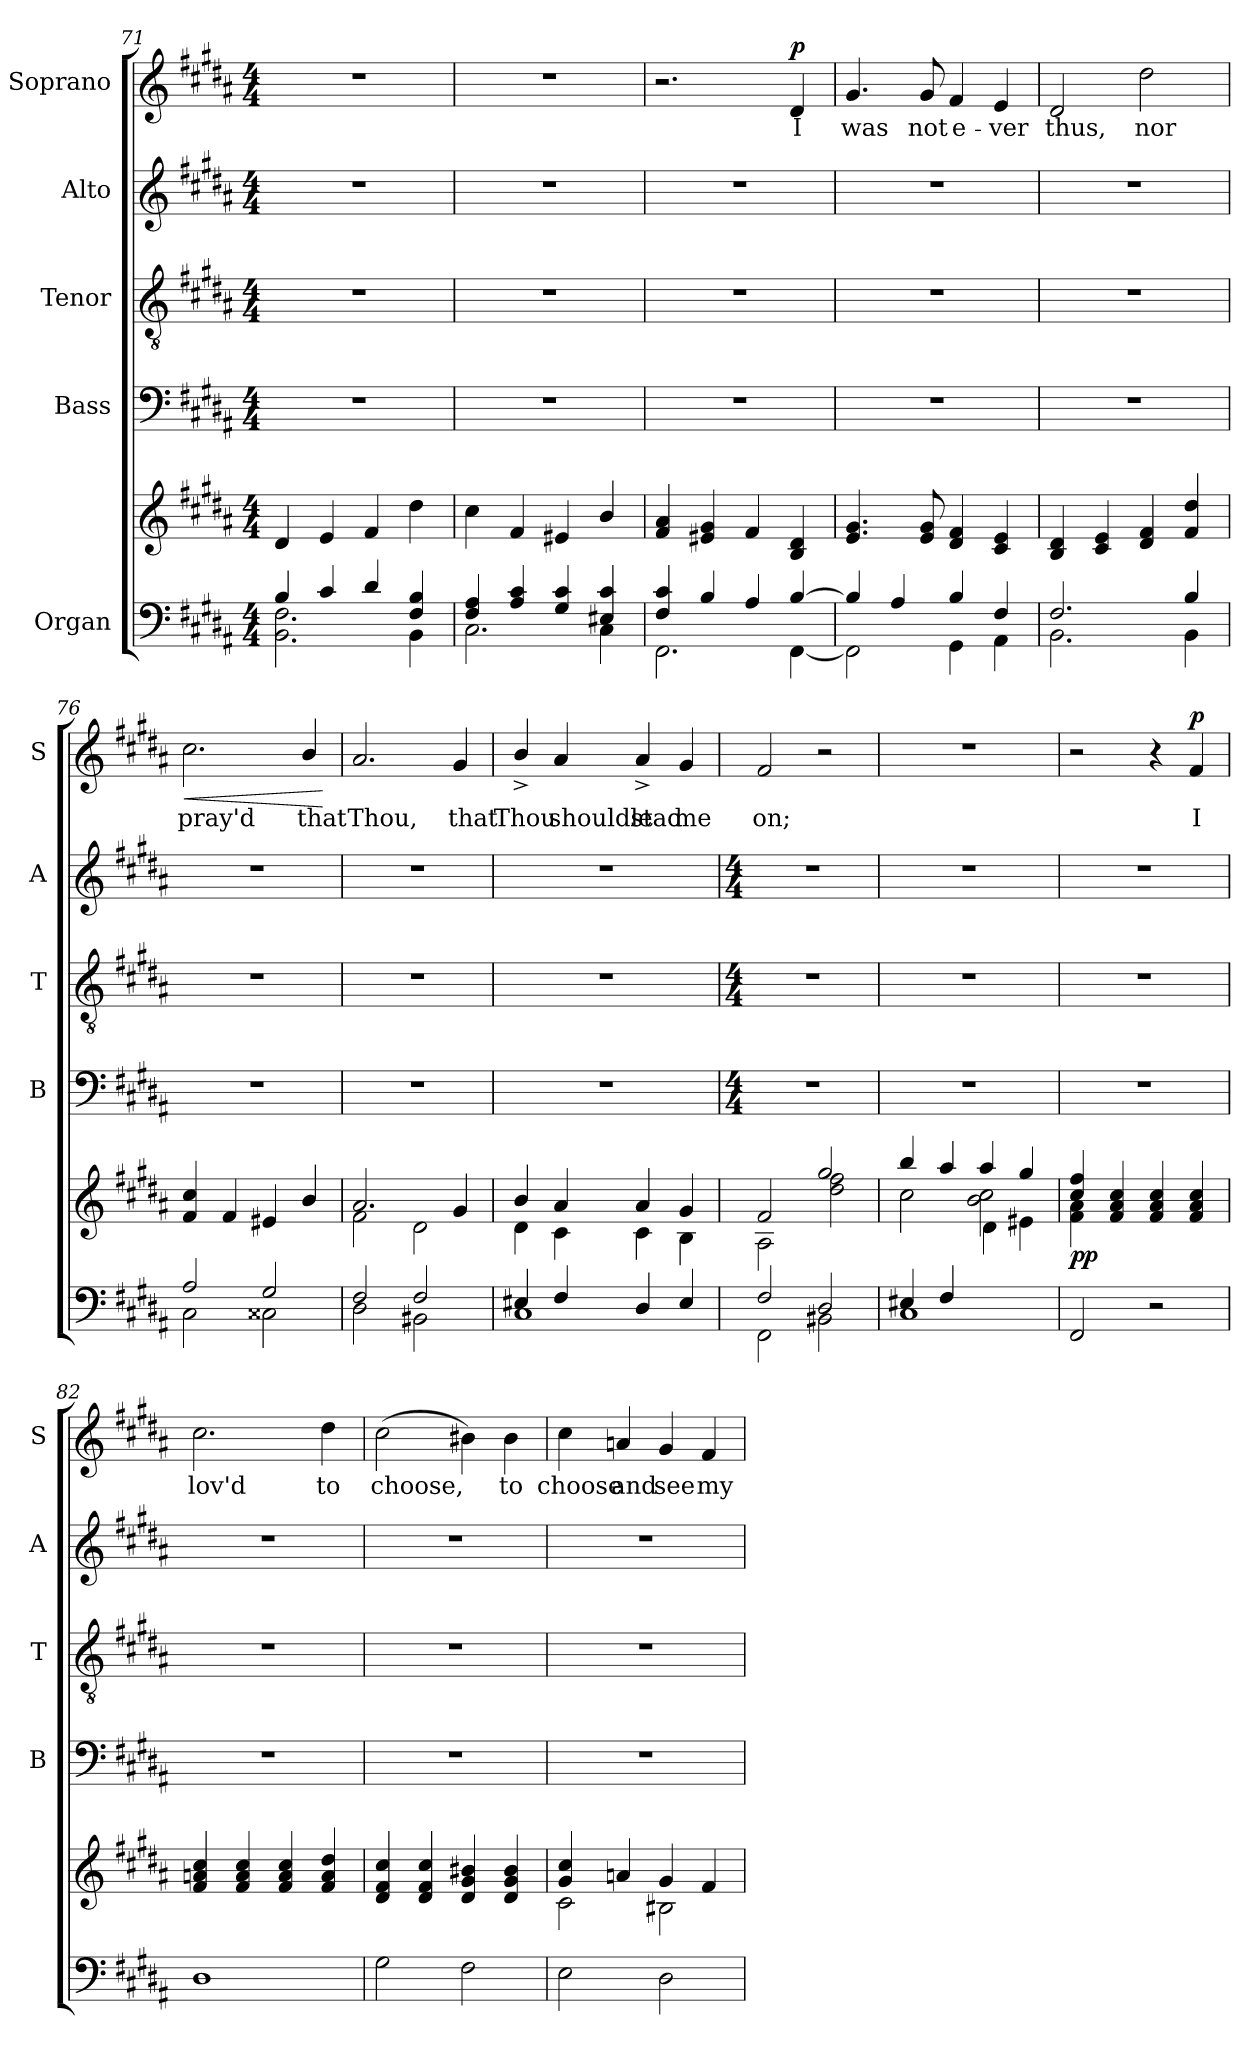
**kern	**kern	**dynam	**kern	**kern	**kern	**kern	**text	**dynam
*part5	*part5	*part5	*part4	*part3	*part2	*part1	*part1	*part1
*staff6	*staff5	*staff5/6	*staff4	*staff3	*staff2	*staff1	*staff1	*staff1
*I"Organ	*	*	*I"Bass	*I"Tenor	*I"Alto	*I"Soprano	*	*
*	*	*	*I'B	*I'T	*I'A	*I'S	*	*
!!LO:LB:g=z
*clefF4	*clefG2	*	*clefF4	*clefGv2	*clefG2	*clefG2	*	*
*k[f#c#g#d#a#]	*k[f#c#g#d#a#]	*	*k[f#c#g#d#a#]	*k[f#c#g#d#a#]	*k[f#c#g#d#a#]	*k[f#c#g#d#a#]	*	*
*B:	*B:	*	*B:	*B:	*B:	*B:	*	*
*M4/4	*M4/4	*	*M4/4	*M4/4	*M4/4	*M4/4	*	*
=71	=71	=71	=71	=71	=71	=71	=71	=71
*^	*^	*	*	*	*	*	*	*
4B/	2.BB\ 2.F#\	4d#/	2ryy	.	1r	1r	1r	1r	.	.
4c#/	.	4e/	.	.	.	.	.	.	.	.
4d#/	.	4f#/	2ryy	.	.	.	.	.	.	.
4F#/ 4B/	4BB\	4dd#\	.	.	.	.	.	.	.	.
=72	=72	=72	=72	=72	=72	=72	=72	=72	=72	=72
4F#/ 4A#/	2.C#\	4cc#\	2ryy	.	1r	1r	1r	1r	.	.
4A#/ 4c#/	.	4f#/	.	.	.	.	.	.	.	.
4G#/ 4c#/	.	4e#X/	2ryy	.	.	.	.	.	.	.
4E#X/ 4c#/	4C#\	4b/	.	.	.	.	.	.	.	.
=73	=73	=73	=73	=73	=73	=73	=73	=73	=73	=73
4F#/ 4c#/	2.FF#\	4f#/ 4a#/	2ryy	.	1r	1r	1r	2.r	.	.
4B/	.	4e#X/ 4g#/	.	.	.	.	.	.	.	.
4A#/	.	4f#/	2ryy	.	.	.	.	.	.	.
!	!	!	!	!	!	!	!	!	!LO:LY:b	!LO:DY:b
[4B/	[4FF#\	4B/ 4d#/	.	.	.	.	.	4d#	I	p
=74	=74	=74	=74	=74	=74	=74	=74	=74	=74	=74
!	!	!	!	!	!	!	!	!	!LO:LY:b	!
4B/]	2FF#\]	4.e/ 4.g#/	2ryy	.	1r	1r	1r	4.g#	was	.
4A#/	.	.	.	.	.	.	.	.	.	.
!	!	!	!	!	!	!	!	!	!LO:LY:b	!
.	.	8e/ 8g#/	.	.	.	.	.	8g#	not	.
!	!	!	!	!	!	!	!	!	!LO:LY:b	!
4B/	4GG#\	4d#/ 4f#/	2ryy	.	.	.	.	4f#	e-	.
!	!	!	!	!	!	!	!	!	!LO:LY:b	!
4F#/	4AA#\	4c#/ 4e/	.	.	.	.	.	4e	-ver	.
=75	=75	=75	=75	=75	=75	=75	=75	=75	=75	=75
!	!	!	!	!	!	!	!	!	!LO:LY:b	!
2.F#/	2.BB\	4B/ 4d#/	2ryy	.	1r	1r	1r	2d#	thus,	.
.	.	4c#/ 4e/	.	.	.	.	.	.	.	.
!	!	!	!	!	!	!	!	!	!LO:LY:b	!
.	.	4d#/ 4f#/	2ryy	.	.	.	.	2dd#	nor	.
4B/	4BB\	4f#/ 4dd#/	.	.	.	.	.	.	.	.
=76	=76	=76	=76	=76	=76	=76	=76	=76	=76	=76
!	!	!	!	!	!	!	!	!	!LO:LY:b	!LO:HP:b
2A#/	2C#\	4f#/ 4cc#/	2ryy	.	1r	1r	1r	2.cc#	pray'd	<
.	.	4f#/	.	.	.	.	.	.	.	.
2G#/	2C##X\	4e#X/	2ryy	.	.	.	.	.	.	.
!	!	!	!	!	!	!	!	!	!LO:LY:b	!
.	.	4b/	.	.	.	.	.	4b/	that	.
*v	*v	*	*	*	*	*	*	*	*	*
*	*v	*v	*	*	*	*	*	*	*
.	.	.	.	.	.	.	.	[
=77	=77	=77	=77	=77	=77	=77	=77	=77
*^	*^	*	*	*	*	*	*	*
!	!	!	!	!	!	!	!	!	!LO:LY:b	!
2F#/	2D#\	2.a#/	2f#\	.	1r	1r	1r	2.a#	Thou,	.
2F#/	2BB#X\	.	2d#\	.	.	.	.	.	.	.
!	!	!	!	!	!	!	!	!	!LO:LY:b	!
.	.	4g#/	.	.	.	.	.	4g#	that	.
=78	=78	=78	=78	=78	=78	=78	=78	=78	=78	=78
!	!	!	!	!	!	!	!	!	!LO:LY:b	!
4E#X/	1C#\	4b/	4d#\	.	1r	1r	1r	4b^/	Thou	.
!	!	!	!	!	!	!	!	!	!LO:LY:b	!
4F#/	.	4a#/	4c#\	.	.	.	.	4a#	shouldst	.
!	!	!	!	!	!	!	!	!	!LO:LY:b	!
4D#/	.	4a#/	4c#\	.	.	.	.	4a#^	lead	.
!	!	!	!	!	!	!	!	!	!LO:LY:b	!
4E#/	.	4g#/	4B\	.	.	.	.	4g#	me	.
!!LO:LB:g=z
=79	=79	=79	=79	=79	=79	=79	=79	=79	=79	=79
*	*	*	*	*	*M4/4	*M4/4	*M4/4	*	*	*
!	!	!	!	!	!	!	!	!	!LO:LY:b	!
2F#/	2FF#\	2f#/	2A#\	.	1r	1r	1r	2f#	on;	.
2D#/	2BB#X\	2gg#/	2dd#\ 2ff#\	.	.	.	.	2r	.	.
=80	=80	=80	=80	=80	=80	=80	=80	=80	=80	=80
*	*	*	*^	*	*	*	*	*	*	*
4E#X/	1C#\	4bb/	2cc#\	2ryy	.	1r	1r	1r	1r	.	.
4F#/	.	4aa#/	.	.	.	.	.	.	.	.	.
2ryy	.	4aa#/	2b\ 2cc#\	4d#\	.	.	.	.	.	.	.
.	.	4gg#/	.	4e#X\	.	.	.	.	.	.	.
=81	=81	=81	=81	=81	=81	=81	=81	=81	=81	=81	=81
!	!	!	!	!	!LO:DY:b	!	!	!	!	!	!
*	*	*	*v	*v	*	*	*	*	*	*	*
2FF#/	2ryy	4cc#/ 4ff#/	4f#\ 4a#\	pp	1r	1r	1r	2r	.	.
.	.	4f#/ 4a#/ 4cc#/	4ryy	.	.	.	.	.	.	.
2r	2ryy	4f#/ 4a#/ 4cc#/	2ryy	.	.	.	.	4r	.	.
!	!	!	!	!	!	!	!	!	!LO:LY:b	!LO:DY:b
.	.	4f#/ 4a#/ 4cc#/	.	.	.	.	.	4f#	I	p
=82	=82	=82	=82	=82	=82	=82	=82	=82	=82	=82
!	!	!	!	!	!	!	!	!	!LO:LY:b	!
1D#/	2ryy	4f#/ 4an/ 4cc#/	2ryy	.	1r	1r	1r	2.cc#	lov'd	.
.	.	4f#/ 4a/ 4cc#/	.	.	.	.	.	.	.	.
.	2ryy	4f#/ 4a/ 4cc#/	2ryy	.	.	.	.	.	.	.
!	!	!	!	!	!	!	!	!	!LO:LY:b	!
.	.	4f#/ 4a/ 4dd#/	.	.	.	.	.	4dd#	to	.
=83	=83	=83	=83	=83	=83	=83	=83	=83	=83	=83
!	!	!	!	!	!	!	!	!	!LO:LY:b	!
2G#\	2ryy	4d#/ 4f#/ 4cc#/	2ryy	.	1r	1r	1r	(>2cc#	choose,	.
.	.	4d#/ 4f#/ 4cc#/	.	.	.	.	.	.	.	.
2F#\	2ryy	4d#/ 4g#/ 4b#X/	2ryy	.	.	.	.	4b#X)	.	.
!	!	!	!	!	!	!	!	!	!LO:LY:b	!
.	.	4d#/ 4g#/ 4b#/	.	.	.	.	.	4b#	to	.
=84	=84	=84	=84	=84	=84	=84	=84	=84	=84	=84
!	!	!	!	!	!	!	!	!	!LO:LY:b	!
2E\	2ryy	4g#/ 4cc#/	2c#\	.	1r	1r	1r	4cc#	choose	.
!	!	!	!	!	!	!	!	!	!LO:LY:b	!
.	.	4an/	.	.	.	.	.	4an	and	.
!	!	!	!	!	!	!	!	!	!LO:LY:b	!
2D#\	2ryy	4g#/	2B#X\	.	.	.	.	4g#	see	.
!	!	!	!	!	!	!	!	!	!LO:LY:b	!
.	.	4f#/	.	.	.	.	.	4f#	my	.
*v	*v	*	*	*	*	*	*	*	*	*
*	*v	*v	*	*	*	*	*	*	*
=	=	=	=	=	=	=	=	=
*-	*-	*-	*-	*-	*-	*-	*-	*-
